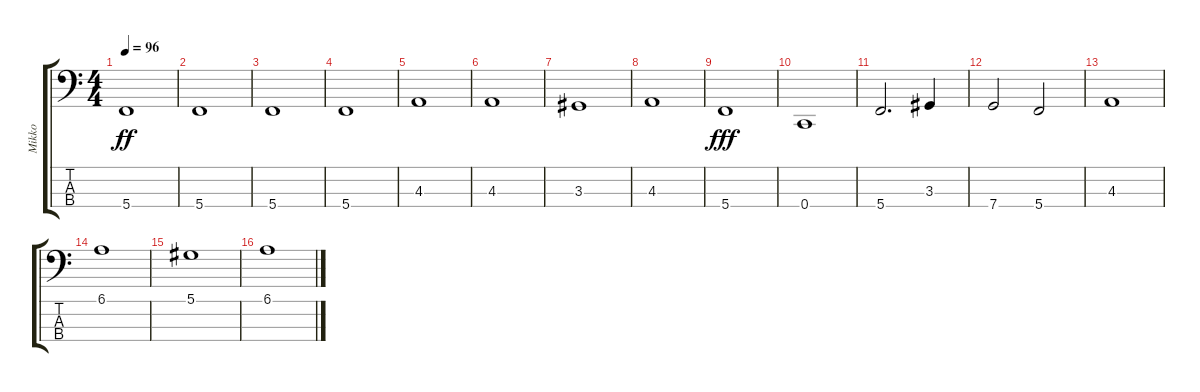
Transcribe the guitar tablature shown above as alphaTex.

\track ("Mikko" "Mikko") {instrument acousticbass}
\staff {score tabs}
\tuning (Eb2 Bb1 F1 C1) {hide}
\ts (4 4)
\tempo 96
\clef f4
\ks c
5.4.1{dy ff} |
5.4.1 |
5.4.1 |
5.4.1 |
4.3.1 |
4.3.1 |
3.3.1 |
4.3.1 |
5.4.1{dy fff} |
0.4.1 |
5.4.2{d} 3.3.4 |
7.4.2 5.4.2 |
4.3.1 |
6.1.1 |
5.1.1 |
6.1.1
